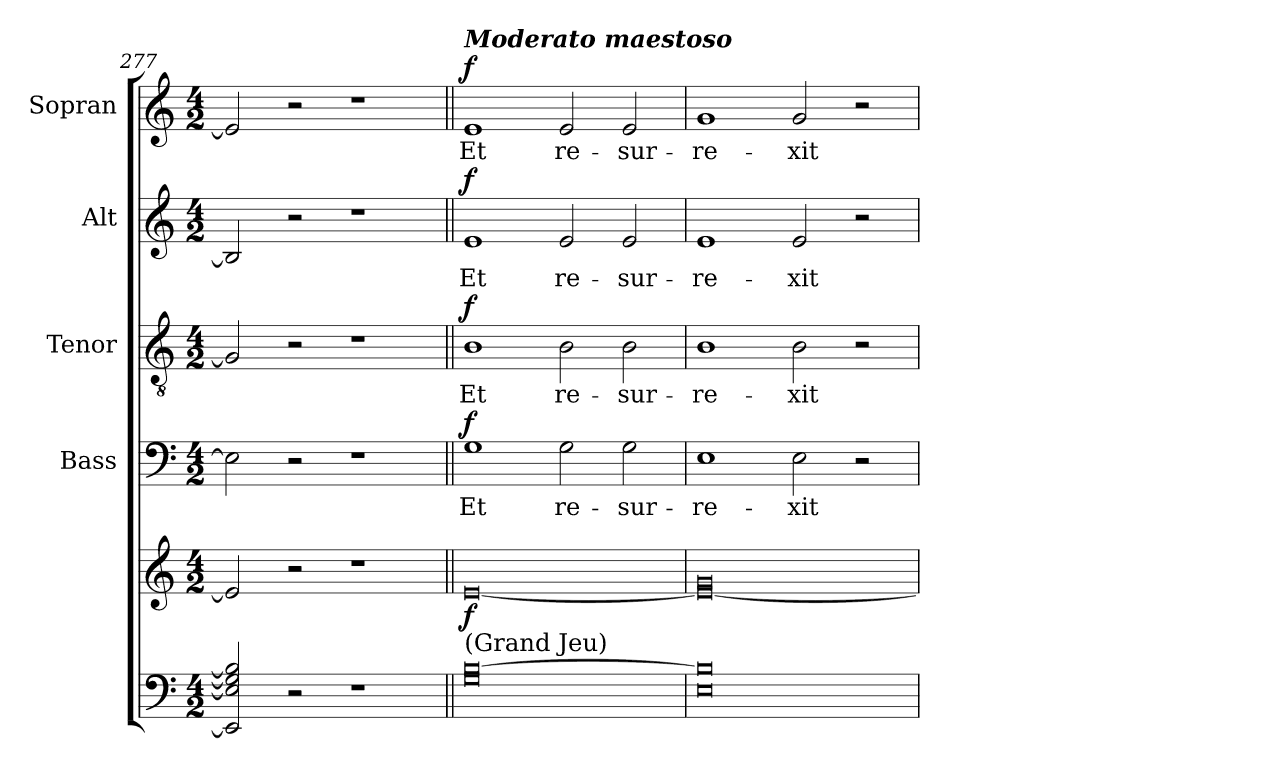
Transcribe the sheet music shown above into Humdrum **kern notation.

**kern	**kern	**dynam	**kern	**text	**dynam	**kern	**text	**dynam	**kern	**text	**dynam	**kern	**text	**dynam
*part5	*part5	*part5	*part4	*part4	*part4	*part3	*part3	*part3	*part2	*part2	*part2	*part1	*part1	*part1
*staff6	*staff5	*staff5/6	*staff4	*staff4	*staff4	*staff3	*staff3	*staff3	*staff2	*staff2	*staff2	*staff1	*staff1	*staff1
*	*	*	*I"Bass	*	*	*I"Tenor	*	*	*I"Alt	*	*	*I"Sopran	*	*
*	*	*	*I'B.	*	*	*I'T.	*	*	*I'A.	*	*	*I'S.	*	*
*clefF4	*clefG2	*	*clefF4	*	*	*clefGv2	*	*	*clefG2	*	*	*clefG2	*	*
*k[]	*k[]	*	*k[]	*	*	*k[]	*	*	*k[]	*	*	*k[]	*	*
*C:	*C:	*	*C:	*	*	*C:	*	*	*C:	*	*	*C:	*	*
*M4/2	*M4/2	*	*M4/2	*	*	*M4/2	*	*	*M4/2	*	*	*M4/2	*	*
=277	=277	=277	=277	=277	=277	=277	=277	=277	=277	=277	=277	=277	=277	=277
2EE/] 2E/] 2G/] 2B/]	2e/]	.	2E\]	.	.	2G/]	.	.	2B/]	.	.	2e/]	.	.
2r	2r	.	2r	.	.	2r	.	.	2r	.	.	2r	.	.
1r	1r	.	1r	.	.	1r	.	.	1r	.	.	1r	.	.
=278||	=278||	=278||	=278||	=278||	=278||	=278||	=278||	=278||	=278||	=278||	=278||	=278||	=278||	=278||
!	!	!	!	!	!	!	!	!	!	!	!	!LO:TX:a:Bi:t=Moderato maestoso	!	!
!	!LO:TX:b:t=(Grand Jeu)	!	!	!	!	!	!	!	!	!	!	!	!	!
!	!	!LO:DY:b	!	!LO:LY:b	!LO:DY:a	!	!LO:LY:b	!LO:DY:a	!	!LO:LY:b	!LO:DY:a	!	!LO:LY:b	!LO:DY:b
0G [0B	[0e	f	1G	Et	f	1B	Et	f	1e	Et	f	1e	Et	f
!	!	!	!	!LO:LY:b	!	!	!LO:LY:b	!	!	!LO:LY:b	!	!	!LO:LY:b	!
.	.	.	2G\	re-	.	2B\	re-	.	2e/	re-	.	2e/	re-	.
!	!	!	!	!LO:LY:b	!	!	!LO:LY:b	!	!	!LO:LY:b	!	!	!LO:LY:b	!
.	.	.	2G\	-sur-	.	2B\	-sur-	.	2e/	-sur-	.	2e/	-sur-	.
=279	=279	=279	=279	=279	=279	=279	=279	=279	=279	=279	=279	=279	=279	=279
!	!	!	!	!LO:LY:b	!	!	!LO:LY:b	!	!	!LO:LY:b	!	!	!LO:LY:b	!
0E 0B]	0e_ 0g	.	1E	-re-	.	1B	-re-	.	1e	-re-	.	1g	-re-	.
!	!	!	!	!LO:LY:b	!	!	!LO:LY:b	!	!	!LO:LY:b	!	!	!LO:LY:b	!
.	.	.	2E\	-xit	.	2B\	-xit	.	2e/	-xit	.	2g/	-xit	.
.	.	.	2r	.	.	2r	.	.	2r	.	.	2r	.	.
=	=	=	=	=	=	=	=	=	=	=	=	=	=	=
*-	*-	*-	*-	*-	*-	*-	*-	*-	*-	*-	*-	*-	*-	*-
